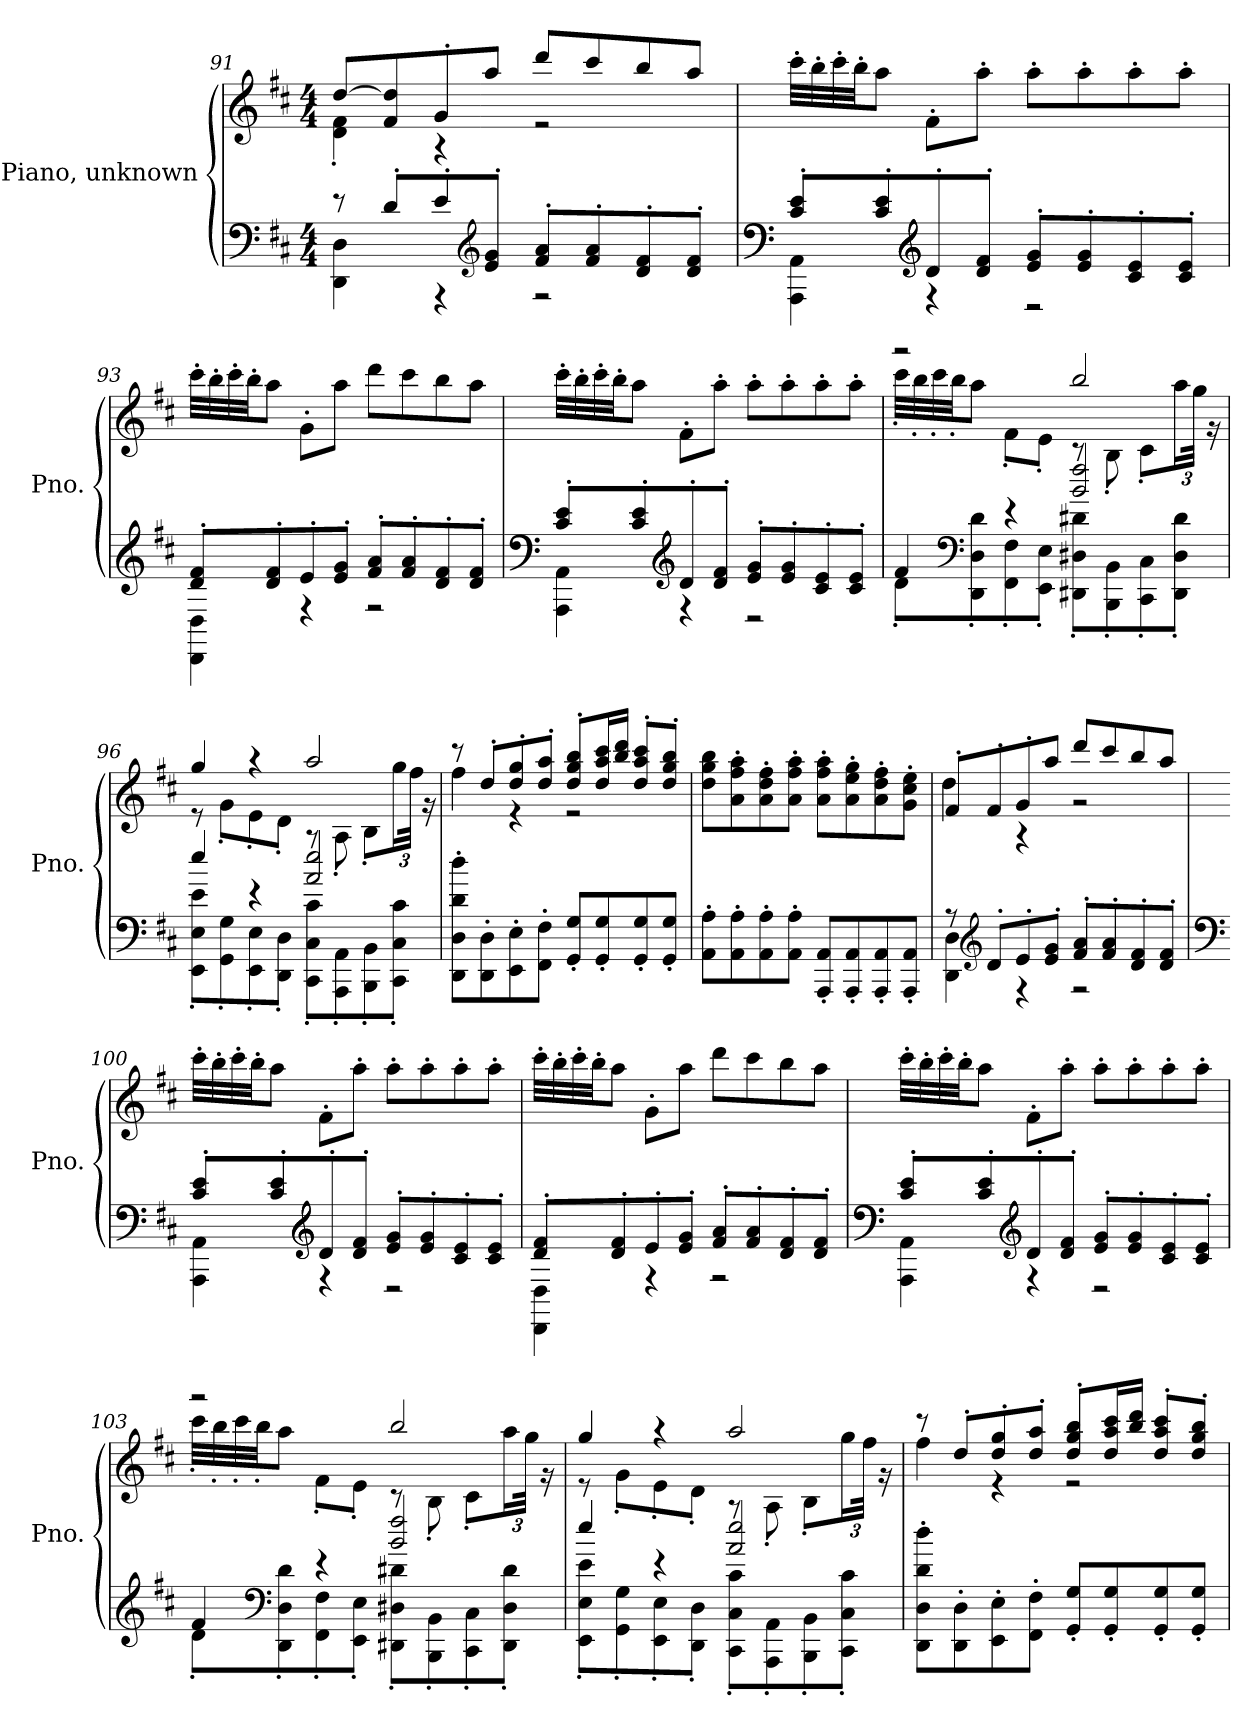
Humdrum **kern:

**kern	**kern
*part1	*part1
*staff2	*staff1
*I"Piano, unknown	*
*I'Pno.	*
*clefF4	*clefG2
*k[f#c#]	*k[f#c#]
*M4/4	*M4/4
=91	=91
*^	*^
8r	4DD\ 4D\	[8dd/L	4d\' 4f#\'
8d'/L	.	8f#/ 8dd/]	.
8e'/	4r	8g'/	4r
*clefG2	*	*	*
8e/' 8g/'J	.	8aa/J	.
8f#/' 8a/'L	2r	8ddd/L	2r
8f#/' 8a/'	.	8ccc#/	.
8d/' 8f#/'	.	8bb/	.
8d/' 8f#/'J	.	8aa/J	.
*	*	*v	*v
!!LO:LB:g=z
=92	=92	=92
*clefF4	*	*
8c#/' 8e/'L	4AAA\ 4AA\	32ccc#'\LLL
.	.	32bb'\
.	.	32ccc#'\
.	.	32bb'\JJ
8c#/' 8e/'	.	8aa\J
*clefG2	*	*
8d'/	4r	8f#'\L
8d/' 8f#/'J	.	8aa'\J
8e/' 8g/'L	2r	8aa'\L
8e/' 8g/'	.	8aa'\
8c#/' 8e/'	.	8aa'\
8c#/' 8e/'J	.	8aa'\J
=93	=93	=93
8d/' 8f#/'L	4DD\ 4D\	32ccc#'\LLL
.	.	32bb'\
.	.	32ccc#'\
.	.	32bb'\JJ
8d/' 8f#/'	.	8aa\J
8e'/	4r	8g'\L
8e/' 8g/'J	.	8aa\J
8f#/' 8a/'L	2r	8ddd\L
8f#/' 8a/'	.	8ccc#\
8d/' 8f#/'	.	8bb\
8d/' 8f#/'J	.	8aa\J
!!LO:LB:g=z
=94	=94	=94
*clefF4	*	*
8c#/' 8e/'L	4AAA\ 4AA\	32ccc#'\LLL
.	.	32bb'\
.	.	32ccc#'\
.	.	32bb'\JJ
8c#/' 8e/'	.	8aa\J
*clefG2	*	*
8d'/	4r	8f#'\L
8d/' 8f#/'J	.	8aa'\J
8e/' 8g/'L	2r	8aa'\L
8e/' 8g/'	.	8aa'\
8c#/' 8e/'	.	8aa'\
8c#/' 8e/'J	.	8aa'\J
=95	=95	=95
*	*	*^
4f#/	8d'\L	2r	32ccc#'\LLL
.	.	.	32bb'\
.	.	.	32ccc#'\
.	.	.	32bb'\JJ
*clefF4	*	*	*
.	8DD\' 8D\' 8d\'	.	8aa\J
4r	8FF#\' 8F#\'	.	8f#'\L
.	8EE\' 8E\'J	.	8e'\J
2b/ 2ff#/	8DD#X\' 8D#X\' 8d#X\'L	2bb/	8r
.	8BBB\' 8BB\'	.	8B'\
.	8CC#\' 8C#\'	.	8c#'\L
*	*	*	*Xbrackettup
.	8DD#\' 8D#\' 8d#\'J	.	24aa\L
.	.	.	48gg\JJk
.	.	.	16r
!!LO:LB:g=z	!!
=96	=96	=96	=96
4ee/	8EE\' 8E\' 8e\'L	4gg/	8r
.	8GG\' 8G\'	.	8g'\L
4r	8EE\' 8E\'	4r	8e'\
.	8DD\' 8D\'J	.	8d'\J
2a/ 2ee/	8CC#\' 8C#\' 8c#\'L	2aa/	8r
.	8AAA\' 8AA\'	.	8A'\
.	8BBB\' 8BB\'	.	8B'\L
.	8CC#\' 8C#\' 8c#\'J	.	24gg\L
.	.	.	48ff#\JJk
.	.	.	16r
*v	*v	*	*
=97	=97	=97
8DD\' 8D\' 8d\' 8dd\'L	8r	4ff#\
8DD\' 8D\'	8dd'/L	.
8EE\' 8E\'	8dd/' 8gg/'	4r
8FF#\' 8F#\'J	8dd/' 8aa/'J	.
8GG/' 8G/'L	8dd/' 8gg/' 8bb/'L	2r
8GG/' 8G/'	16dd/ 16aa/ 16ccc#/L	.
.	16bb/ 16ddd/JJ	.
8GG/' 8G/'	8dd/' 8aa/' 8ccc#/'L	.
8GG/' 8G/'J	8dd/' 8gg/' 8bb/'J	.
*	*v	*v
=98	=98
8AA\' 8A\'L	8dd\ 8gg\ 8bb\L
8AA\' 8A\'	8a\' 8ff#\' 8aa\'
8AA\' 8A\'	8a\' 8dd\' 8ff#\'
8AA\' 8A\'J	8a\' 8ff#\' 8aa\'J
8AAA/' 8AA/'L	8a\' 8ff#\' 8aa\'L
8AAA/' 8AA/'	8a\' 8ee\' 8gg\'
8AAA/' 8AA/'	8a\' 8dd\' 8ff#\'
8AAA/' 8AA/'J	8g\' 8cc#\' 8ee\'J
!!LO:LB:g=z
=99	=99
*^	*^
8r	4DD\ 4D\	8f#'/L	4dd\
*clefG2	*	*	*
8d'/L	.	8f#'/	.
8e'/	4r	8g'/	4r
8e/' 8g/'J	.	8aa/J	.
8f#/' 8a/'L	2r	8ddd/L	2r
8f#/' 8a/'	.	8ccc#/	.
8d/' 8f#/'	.	8bb/	.
8d/' 8f#/'J	.	8aa/J	.
*	*	*v	*v
=100	=100	=100
*clefF4	*	*
8c#/' 8e/'L	4AAA\ 4AA\	32ccc#'\LLL
.	.	32bb'\
.	.	32ccc#'\
.	.	32bb'\JJ
8c#/' 8e/'	.	8aa\J
*clefG2	*	*
8d'/	4r	8f#'\L
8d/' 8f#/'J	.	8aa'\J
8e/' 8g/'L	2r	8aa'\L
8e/' 8g/'	.	8aa'\
8c#/' 8e/'	.	8aa'\
8c#/' 8e/'J	.	8aa'\J
=101	=101	=101
8d/' 8f#/'L	4DD\ 4D\	32ccc#'\LLL
.	.	32bb'\
.	.	32ccc#'\
.	.	32bb'\JJ
8d/' 8f#/'	.	8aa\J
8e'/	4r	8g'\L
8e/' 8g/'J	.	8aa\J
8f#/' 8a/'L	2r	8ddd\L
8f#/' 8a/'	.	8ccc#\
8d/' 8f#/'	.	8bb\
8d/' 8f#/'J	.	8aa\J
!!LO:LB:g=z
=102	=102	=102
*clefF4	*	*
8c#/' 8e/'L	4AAA\ 4AA\	32ccc#'\LLL
.	.	32bb'\
.	.	32ccc#'\
.	.	32bb'\JJ
8c#/' 8e/'	.	8aa\J
*clefG2	*	*
8d'/	4r	8f#'\L
8d/' 8f#/'J	.	8aa'\J
8e/' 8g/'L	2r	8aa'\L
8e/' 8g/'	.	8aa'\
8c#/' 8e/'	.	8aa'\
8c#/' 8e/'J	.	8aa'\J
=103	=103	=103
*	*	*^
4f#/	8d'\L	2r	32ccc#'\LLL
.	.	.	32bb'\
.	.	.	32ccc#'\
.	.	.	32bb'\JJ
*clefF4	*	*	*
.	8DD\' 8D\' 8d\'	.	8aa\J
4r	8FF#\' 8F#\'	.	8f#'\L
.	8EE\' 8E\'J	.	8e'\J
2b/ 2ff#/	8DD#X\' 8D#X\' 8d#X\'L	2bb/	8r
.	8BBB\' 8BB\'	.	8B'\
.	8CC#\' 8C#\'	.	8c#'\L
.	8DD#\' 8D#\' 8d#\'J	.	24aa\L
.	.	.	48gg\JJk
.	.	.	16r
!!LO:PB:g=z	!!
=104	=104	=104	=104
4ee/	8EE\' 8E\' 8e\'L	4gg/	8r
.	8GG\' 8G\'	.	8g'\L
4r	8EE\' 8E\'	4r	8e'\
.	8DD\' 8D\'J	.	8d'\J
2a/ 2ee/	8CC#\' 8C#\' 8c#\'L	2aa/	8r
.	8AAA\' 8AA\'	.	8A'\
.	8BBB\' 8BB\'	.	8B'\L
.	8CC#\' 8C#\' 8c#\'J	.	24gg\L
.	.	.	48ff#\JJk
.	.	.	16r
*v	*v	*	*
=105	=105	=105
8DD\' 8D\' 8d\' 8dd\'L	8r	4ff#\
8DD\' 8D\'	8dd'/L	.
8EE\' 8E\'	8dd/' 8gg/'	4r
8FF#\' 8F#\'J	8dd/' 8aa/'J	.
8GG/' 8G/'L	8dd/' 8gg/' 8bb/'L	2r
8GG/' 8G/'	16dd/ 16aa/ 16ccc#/L	.
.	16bb/ 16ddd/JJ	.
8GG/' 8G/'	8dd/' 8aa/' 8ccc#/'L	.
8GG/' 8G/'J	8dd/' 8gg/' 8bb/'J	.
*	*v	*v
=	=
*-	*-
